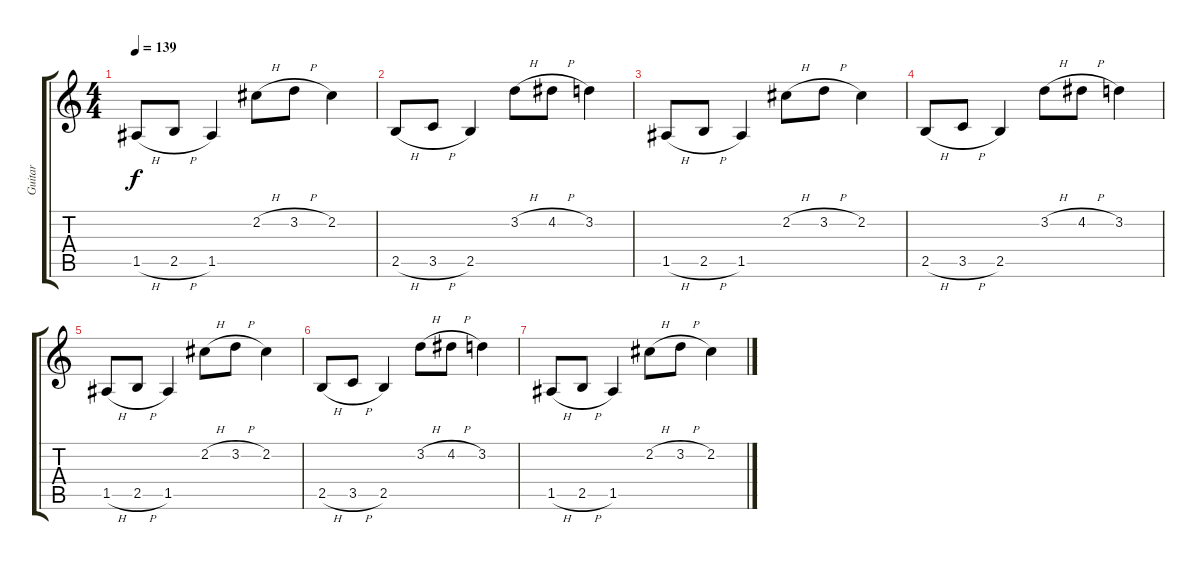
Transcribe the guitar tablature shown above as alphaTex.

\track ("Guitar" "Guitar") {instrument overdrivenguitar}
\staff {score tabs}
\tuning (E4 B3 G3 D3 A2 E2) {hide}
\ts (4 4)
\tempo 139
\clef g2
\ks c
1.5{h}.8{dy f balance 8} 2.5{h}.8 1.5.4 2.2{h}.8 3.2{h}.8 2.2.4 |
2.5{h}.8{balance 8} 3.5{h}.8 2.5.4 3.2{h}.8 4.2{h}.8 3.2.4 |
1.5{h}.8{balance 8} 2.5{h}.8 1.5.4 2.2{h}.8 3.2{h}.8 2.2.4 |
2.5{h}.8{balance 8} 3.5{h}.8 2.5.4 3.2{h}.8 4.2{h}.8 3.2.4 |
1.5{h}.8{balance 8} 2.5{h}.8 1.5.4 2.2{h}.8 3.2{h}.8 2.2.4 |
2.5{h}.8{balance 8} 3.5{h}.8 2.5.4 3.2{h}.8 4.2{h}.8 3.2.4 |
1.5{h}.8{balance 8} 2.5{h}.8 1.5.4 2.2{h}.8 3.2{h}.8 2.2.4
